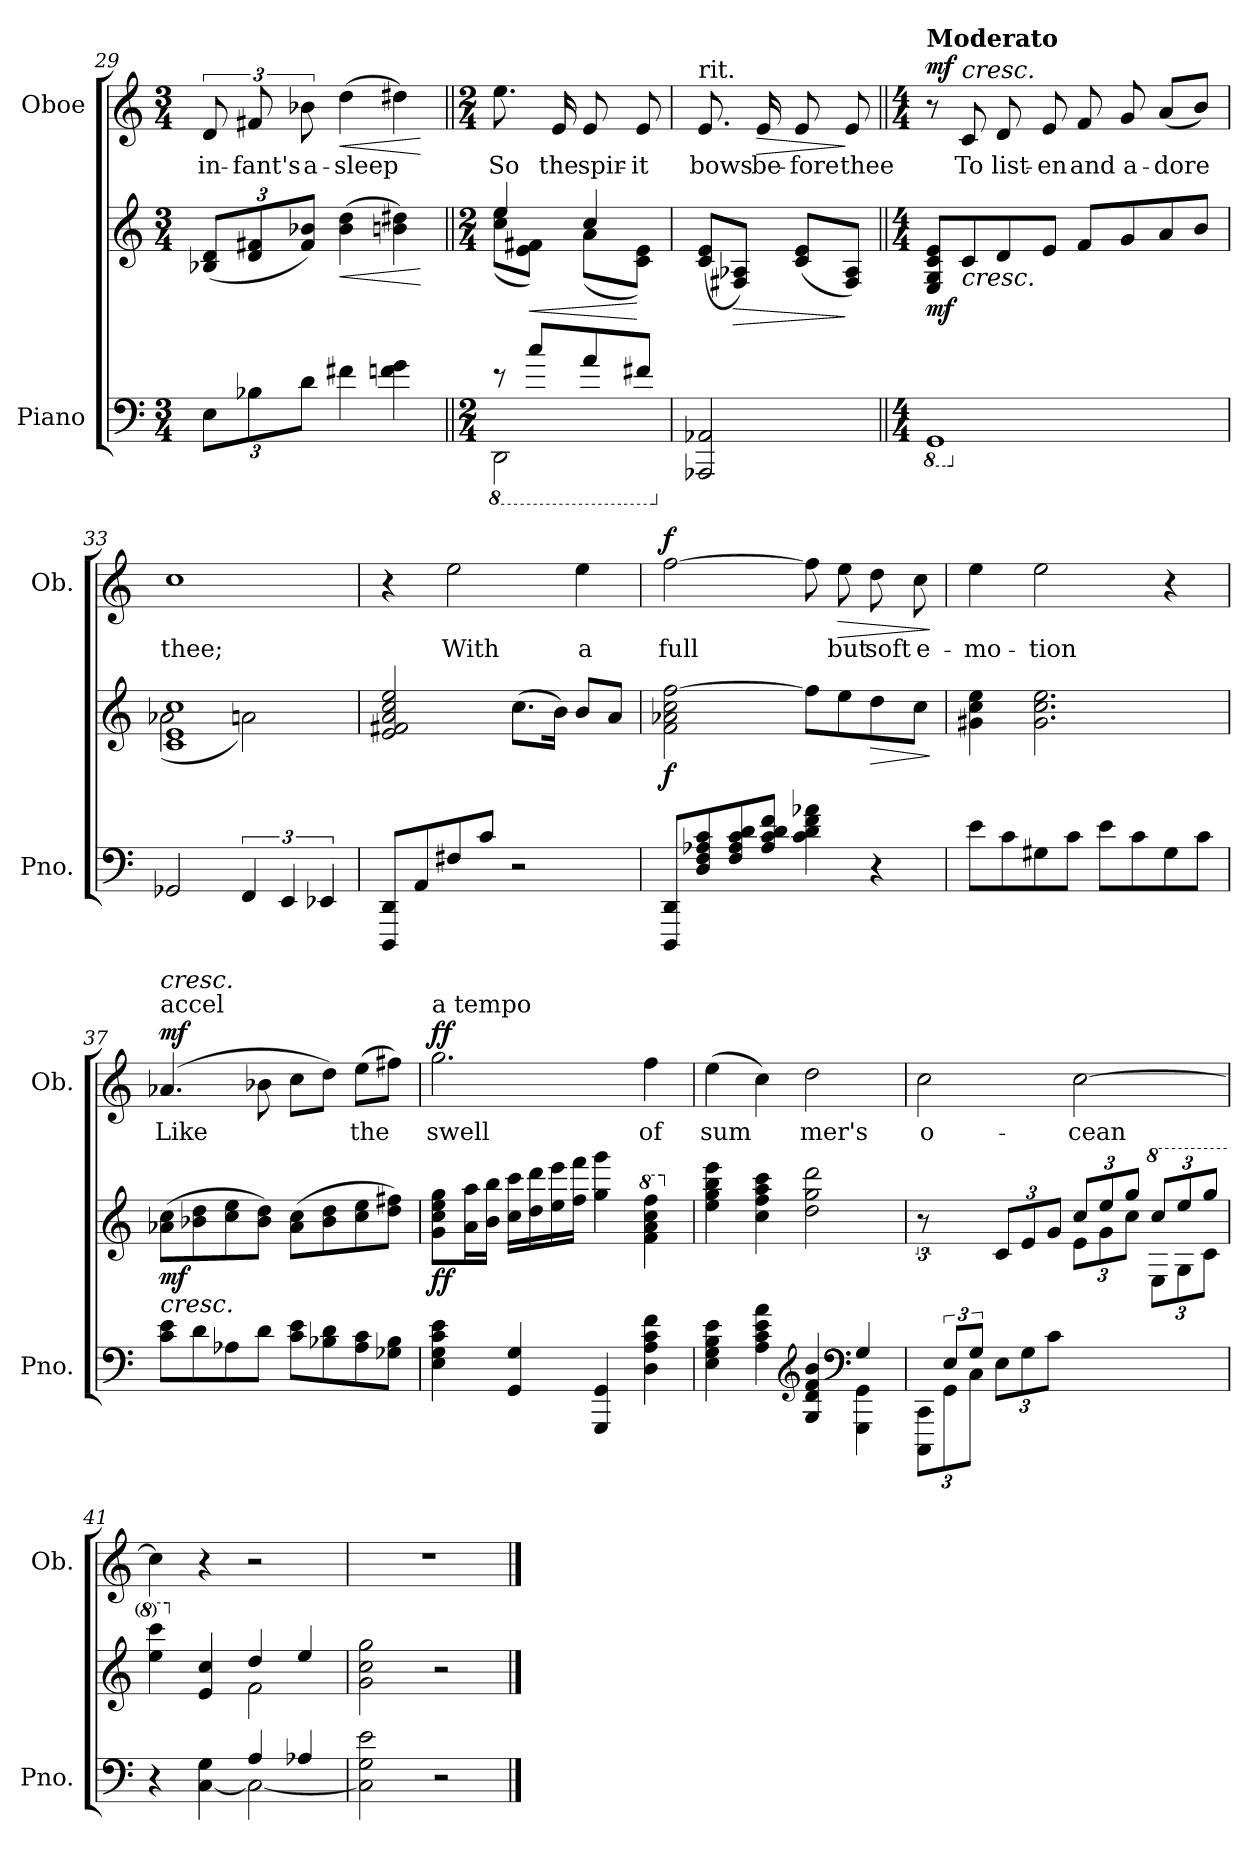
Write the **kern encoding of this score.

**kern	**kern	**dynam	**kern	**text	**dynam
*part2	*part2	*part2	*part1	*part1	*part1
*staff3	*staff2	*staff2/3	*staff1	*staff1	*staff1
*I"Piano	*	*	*I"Oboe	*	*
*I'Pno.	*	*	*I'Ob.	*	*
!!LO:LB:g=z
*clefF4	*clefG2	*	*clefG2	*	*
*k[]	*k[]	*	*k[]	*	*
*M3/4	*M3/4	*	*M3/4	*	*
*Xbrackettup	*Xbrackettup	*	*	*	*
=29	=29	=29	=29	=29	=29
!	!	!	!	!LO:LY:b	!
12E\L	(12B-X/ 12d/L	.	12d/	in-	.
!	!	!	!	!LO:LY:b	!
12B-X\	12d/ 12f#X/	.	12f#X/	-fant's	.
!	!	!	!	!LO:LY:b	!
12d\J	12f#/ 12b-X/J)	.	12b-X\	a-	.
!	!	!LO:HP:b	!	!LO:LY:b	!LO:HP:b
4f#X\	(4b-\ 4dd\	<	(4dd\	-sleep	<
4fn\ 4g\	4bn\ 4dd#X\)	.	4dd#X\)	.	.
.	.	[	.	.	[
=30||	=30||	=30||	=30||	=30||	=30||
*M2/4	*M2/4	*	*M2/4	*	*
*8ba	*	*	*	*	*
*^	*^	*	*	*	*
!	!	!	!	!	!	!LO:LY:b	!
8r	2DDD\	4ee/	(8cc\ 8ee\L	.	8.ee\	So	.
!	!	!	!	!LO:HP:b	!	!	!
8c/L	.	.	8e\ 8f#X\J)	<	.	.	.
!	!	!	!	!	!	!LO:LY:b	!
.	.	.	.	.	16e/	the	.
!	!	!	!	!	!	!LO:LY:b	!
8A/	.	4cc/	(8a\L	.	8e/	spir-	.
!	!	!	!	!	!	!LO:LY:b	!
8F#X/J	.	.	8c\ 8e\J)	[	8e/	-it	.
*v	*v	*	*	*	*	*	*
*	*v	*v	*	*	*	*
=31	=31	=31	=31	=31	=31
*X8ba	*	*	*	*	*
*	*^	*	*	*	*
!	!	!	!	!LO:TX:a:t=rit.	!	!
!	!	!	!	!	!LO:LY:b	!
*	*v	*v	*	*	*	*
2AAA-X/ 2AA-X/	(8c/ 8e/L	.	8.e/	bows	.
!	!	!LO:HP:b	!	!	!
.	8F#X/ 8A-X/J)	>	.	.	.
!	!	!	!	!LO:LY:b	!LO:HP:b
.	.	.	16e/	be-	>
!	!	!	!	!LO:LY:b	!
.	(8c/ 8e/L	.	8e/	-fore	.
!	!	!	!	!LO:LY:b	!
.	8F#/ 8A-/J)	]	8e/	thee	]
=32||	=32||	=32||	=32||	=32||	=32||
*M4/4	*M4/4	*	*M4/4	*	*
*8ba	*	*	*	*	*
!	!	!	!LO:TX:a:B:t=Moderato	!	!
!	!	!LO:DY:b	!	!	!LO:DY:a
1GGG	8E/ 8G/ 8c/ 8e/L	mf	8r	.	mf
!	!	!	!LO:TX:a:i:t=cresc.	!	!
!	!LO:TX:b:i:t=cresc.	!	!	!	!
!	!	!	!	!LO:LY:b	!
.	8c/	.	8c/	To	.
!	!	!	!	!LO:LY:b	!
.	8d/	.	8d/	list-	.
!	!	!	!	!LO:LY:b	!
.	8e/J	.	8e/	-en	.
!	!	!	!	!LO:LY:b	!
.	8f/L	.	8f/	and	.
!	!	!	!	!LO:LY:b	!
.	8g/	.	8g/	a-	.
!	!	!	!	!LO:LY:b	!
.	8a/	.	(8a/L	-dore	.
.	8b/J	.	8b/J)	.	.
!!LO:LB:g=z
=33	=33	=33	=33	=33	=33
*X8ba	*	*	*	*	*
*	*^	*	*	*	*
!	!	!	!	!	!LO:LY:b	!
2GG-X/	1c 1e 1cc	(>2a-X\	.	1cc	thee;	.
*brackettup	*	*	*	*	*	*
6FF/	.	2an\)	.	.	.	.
6EE/	.	.	.	.	.	.
6EE-X/	.	.	.	.	.	.
*	*v	*v	*	*	*	*
=34	=34	=34	=34	=34	=34
8DDD/ 8DD/L	2e/ 2f#X/ 2a/ 2cc/ 2ee/	.	4r	.	.
8AA/	.	.	.	.	.
!	!	!	!	!LO:LY:b	!
8F#X/	.	.	2ee\	With	.
8c/J	.	.	.	.	.
2r	(8.cc\L	.	.	.	.
.	16b\Jk)	.	.	.	.
!	!	!	!	!LO:LY:b	!
.	8b/L	.	4ee\	a	.
.	8a/J	.	.	.	.
=35	=35	=35	=35	=35	=35
!	!	!LO:DY:b	!	!LO:LY:b	!LO:DY:a
8DDD/ 8DD/L	2f\ 2a-X\ 2cc\ [2ff\	f	[2ff\	full	f
8D/ 8F/ 8A-X/ 8c/	.	.	.	.	.
8F/ 8A-/ 8c/ 8d/	.	.	.	.	.
8A-/ 8c/ 8d/ 8f/J	.	.	.	.	.
4c\ 4d\ 4f\ 4a-X\	8ff\L]	.	8ff\]	.	.
!	!	!	!	!LO:LY:b	!LO:HP:b
.	8ee\	.	8ee\	but	>
!	!	!LO:HP:b	!	!LO:LY:b	!
4r	8dd\	>	8dd\	soft	.
!	!	!	!	!LO:LY:b	!
.	8cc\J	.	8cc\	e-	.
.	.	]	.	.	]
=36	=36	=36	=36	=36	=36
!	!	!	!	!LO:LY:b	!
8e\L	4g#X\ 4cc\ 4ee\	.	4ee\	-mo-	.
8c\	.	.	.	.	.
!	!	!	!	!LO:LY:b	!
8G#X\	2.g#\ 2.cc\ 2.ee\	.	2ee\	-tion	.
8c\J	.	.	.	.	.
8e\L	.	.	.	.	.
8c\	.	.	.	.	.
8G#\	.	.	4r	.	.
8c\J	.	.	.	.	.
!!LO:PB:g=z
=37	=37	=37	=37	=37	=37
!	!	!	!LO:TX:a:t=accel	!	!
!	!	!	!LO:TX:a:i:t=cresc.	!	!
!	!LO:TX:b:i:t=cresc.	!	!	!	!
!	!	!LO:DY:b	!	!LO:LY:b	!LO:DY:a
8c\ 8e\L	(8a-X\ 8cc\L	mf	(4.a-X/	Like	mf
8d\	8b-X\ 8dd\	.	.	.	.
8A-X\	8cc\ 8ee\	.	.	.	.
8d\J	8b-\ 8dd\J)	.	8b-X\	.	.
8c\ 8e\L	(8a-\ 8cc\L	.	8cc\L	.	.
8B-X\ 8d\	8b-\ 8dd\	.	8dd\J)	.	.
!	!	!	!	!LO:LY:b	!
8A-\ 8c\	8cc\ 8ee\	.	(8ee\L	the	.
8G-X\ 8B-\J	8dd\ 8ff#X\J)	.	8ff#X\J)	.	.
=38	=38	=38	=38	=38	=38
!	!	!	!LO:TX:a:t=a tempo	!	!
!	!	!LO:DY:b	!	!LO:LY:b	!LO:DY:a
4E\ 4G\ 4c\ 4e\	8g\ 8cc\ 8ee\ 8gg\L	ff	2.gg\	swell	ff
.	16a\ 16aa\L	.	.	.	.
.	16b\ 16bb\JJ	.	.	.	.
4GG/ 4G/	16cc\ 16ccc\LL	.	.	.	.
.	16dd\ 16ddd\	.	.	.	.
.	16ee\ 16eee\	.	.	.	.
.	16ff\ 16fff\JJ	.	.	.	.
4GGG/ 4GG/	4gg\ 4ggg\	.	.	.	.
*	*8va	*	*	*	*
!	!	!	!	!LO:LY:b	!
4D\ 4A\ 4c\ 4f\	4ff\ 4aa\ 4ccc\ 4fff\	.	4ff\	of	.
=39	=39	=39	=39	=39	=39
*^	*	*	*	*	*
*	*	*X8va	*	*	*	*
!	!	!	!	!	!LO:LY:b	!
4E\ 4G\ 4B\ 4e\	2.ryy	4ee\ 4gg\ 4bb\ 4eee\	.	(4ee\	sum	.
4A\ 4c\ 4e\ 4a\	.	4cc\ 4ff\ 4aa\ 4ccc\	.	4cc\)	.	.
*clefG2	*	*	*	*	*	*
!	!	!	!	!	!LO:LY:b	!
4G/ 4d/ 4f/ 4b/	.	2dd\ 2gg\ 2ddd\	.	2dd\	mer's	.
*clefF4	*	*	*	*	*	*
4G/	4GGG\ 4GG\	.	.	.	.	.
!!LO:LB:g=z
=40	=40	=40	=40	=40	=40	=40
*	*Xbrackettup	*brackettup	*	*	*	*
*	*	*^	*	*	*	*
!	!	!	!	!	!	!LO:LY:b	!
12ryy	12CCC\ 12CC\L	12r	2ryy	.	2cc\	o-	.
(>12E/L	12GG\	6ryy	.	.	.	.	.
12G/J	12C\J	.	.	.	.	.	.
*	*	*Xbrackettup	*	*	*	*	*
2ryy	12E\L	12c/L	.	.	.	.	.
.	12G\	12e/	.	.	.	.	.
.	12c\J	12g/J	.	.	.	.	.
!	!	!	!	!	!	!LO:LY:b	!
.	2ryy	12cc/L	12e\L	.	[2cc\	-cean	.
.	.	12ee/	12g\	.	.	.	.
.	.	12gg/J	12cc\J	.	.	.	.
*	*	*8va	*	*	*	*	*
4ryy	.	12ccc/L	12e\L	.	.	.	.
.	.	12eee/	12g\	.	.	.	.
.	.	12ggg/J)	12cc\J	.	.	.	.
=41	=41	=41	=41	=41	=41	=41	=41
4r	2ryy	4eee\ 4cccc\	2ryy	.	4cc\]	.	.
*	*	*X8va	*	*	*	*	*
[4C\ 4G\	.	4e/ 4cc/	.	.	4r	.	.
4A/	2C\_	4dd/	2f\	.	2r	.	.
4A-X/	.	4ee/	.	.	.	.	.
*v	*v	*	*	*	*	*	*
*	*v	*v	*	*	*	*
=42	=42	=42	=42	=42	=42
2C\] 2G\ 2e\	2g\ 2cc\ 2gg\	.	1r	.	.
2r	2r	.	.	.	.
==	==	==	==	==	==
*-	*-	*-	*-	*-	*-
